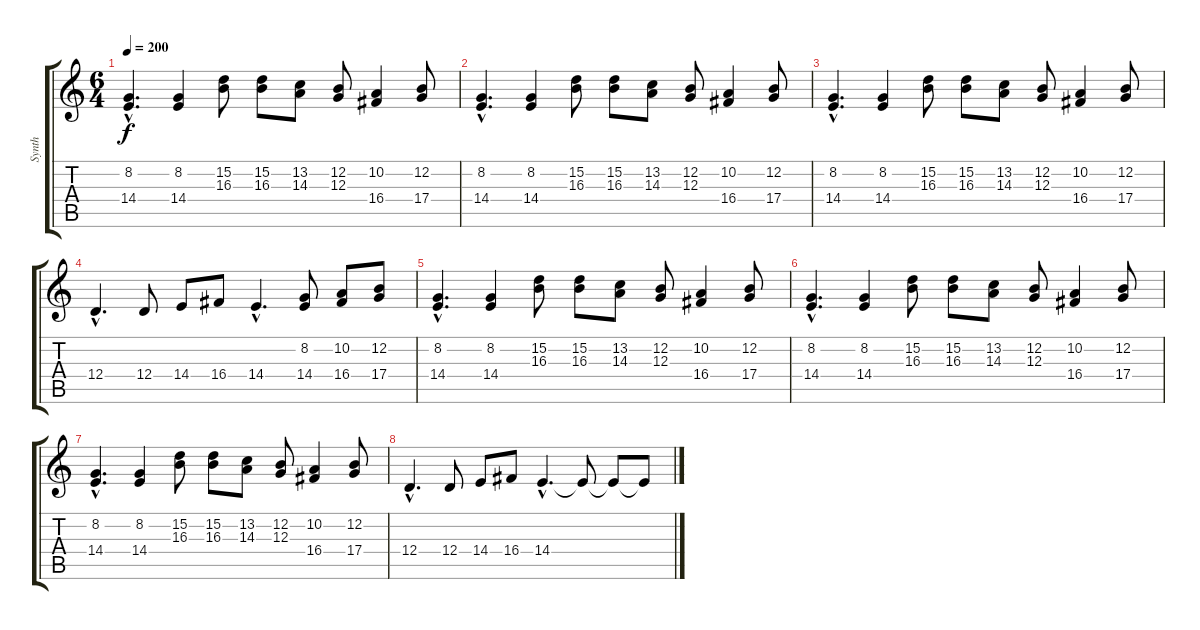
\track ("Synth" "Synth") {instrument stringensemble1}
\staff {score tabs}
\tuning (E4 B3 G3 D3 A2 E2) {hide}
\ts (6 4)
\tempo 200
\clef g2
\ks c
(8.2{hac} 14.4{hac}).4{d dy f} (8.2 14.4).4 (15.2 16.3).8 (15.2 16.3).8 (13.2 14.3).8 (12.2 12.3).8 (10.2 16.4).4 (12.2 17.4).8 |
(8.2{hac} 14.4{hac}).4{d} (8.2 14.4).4 (15.2 16.3).8 (15.2 16.3).8 (13.2 14.3).8 (12.2 12.3).8 (10.2 16.4).4 (12.2 17.4).8 |
(8.2{hac} 14.4{hac}).4{d} (8.2 14.4).4 (15.2 16.3).8 (15.2 16.3).8 (13.2 14.3).8 (12.2 12.3).8 (10.2 16.4).4 (12.2 17.4).8 |
12.4{hac}.4{d} 12.4.8 14.4.8 16.4.8 14.4{hac}.4{d} (8.2 14.4).8 (10.2 16.4).8 (12.2 17.4).8 |
(8.2{hac} 14.4{hac}).4{d} (8.2 14.4).4 (15.2 16.3).8 (15.2 16.3).8 (13.2 14.3).8 (12.2 12.3).8 (10.2 16.4).4 (12.2 17.4).8 |
(8.2{hac} 14.4{hac}).4{d} (8.2 14.4).4 (15.2 16.3).8 (15.2 16.3).8 (13.2 14.3).8 (12.2 12.3).8 (10.2 16.4).4 (12.2 17.4).8 |
(8.2{hac} 14.4{hac}).4{d} (8.2 14.4).4 (15.2 16.3).8 (15.2 16.3).8 (13.2 14.3).8 (12.2 12.3).8 (10.2 16.4).4 (12.2 17.4).8 |
12.4{hac}.4{d} 12.4.8 14.4.8 16.4.8 14.4{hac}.4{d} 14.4{t}.8 14.4{t}.8 14.4{t}.8
